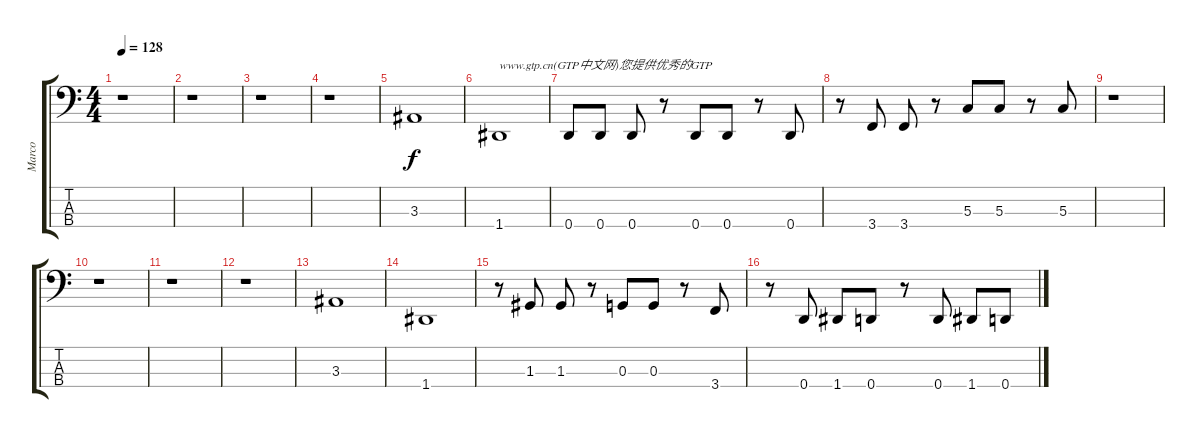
\track ("Marco" "Marco") {instrument electricbassfinger}
\staff {score tabs}
\tuning (F2 C2 G1 D1) {hide}
\ts (4 4)
\tempo 128
\clef f4
\ks c
r.1{dy f} |
r.1 |
r.1 |
r.1 |
3.3.1 |
1.4.1{txt "www.gtp.cn(GTP中文网)您提供优秀的GTP"} |
0.4.8 0.4.8 0.4.8 r.8 0.4.8 0.4.8 r.8 0.4.8 |
r.8 3.4.8 3.4.8 r.8 5.3.8 5.3.8 r.8 5.3.8 |
r.1 |
r.1 |
r.1 |
r.1 |
3.3.1 |
1.4.1 |
r.8 1.3.8 1.3.8 r.8 0.3.8 0.3.8 r.8 3.4.8 |
r.8 0.4.8 1.4.8 0.4.8 r.8 0.4.8 1.4.8 0.4.8
